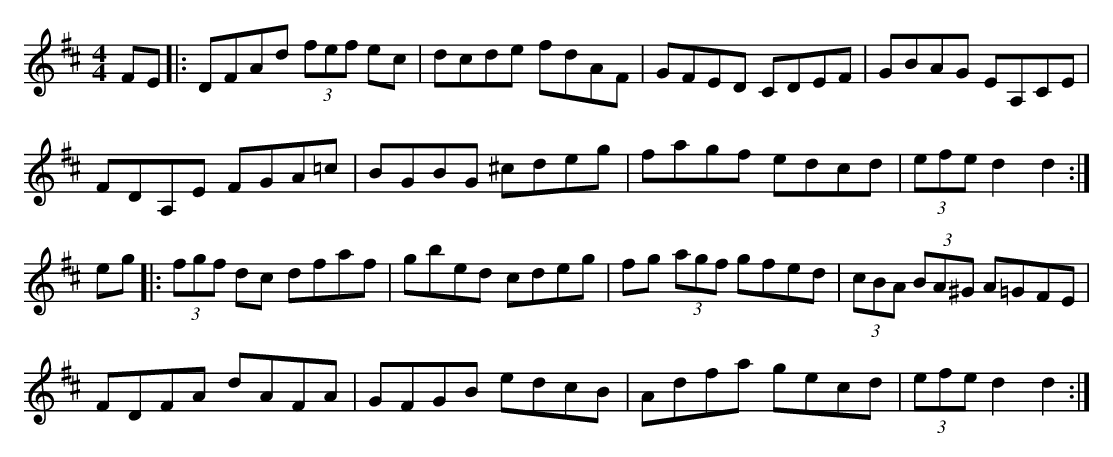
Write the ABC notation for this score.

X:1
M:4/4
K:D
FE|:DFAd (3fef ec|dcde fdAF|GFED CDEF|GBAG EA,CE|
FDA,E FGA=c|BGBG ^cdeg|fagf edcd|(3efe d2 d2:|
eg|:(3fgf dc dfaf|gbed cdeg|fg (3agf gfed|(3cBA (3BA^G A=GFE|
FDFA dAFA|GFGB edcB|Adfa gecd|(3efe d2 d2:|
